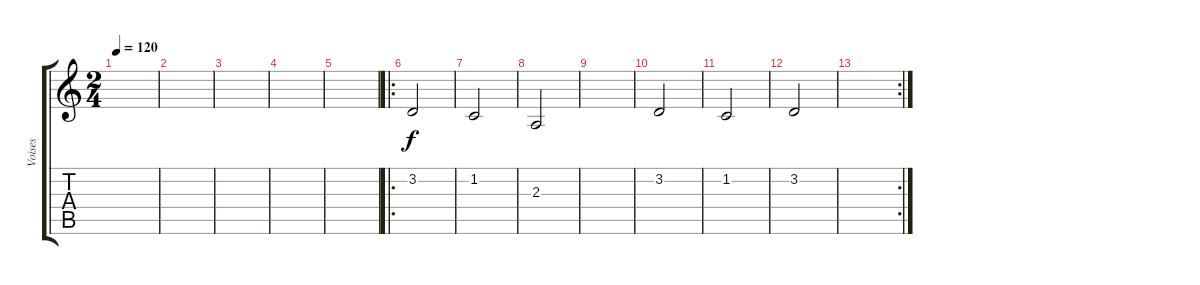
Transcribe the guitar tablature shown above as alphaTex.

\track ("Voises" "Voises") {instrument stringensemble1}
\staff {score tabs}
\tuning (E4 B3 G3 D3 A2 E2) {hide}
\ts (2 4)
\tempo 120
\clef g2
\ks c
|
|
|
|
|
\ro
3.2.2 |
1.2.2 |
2.3.2 |
|
3.2.2 |
1.2.2 |
3.2.2 |
\rc 2
